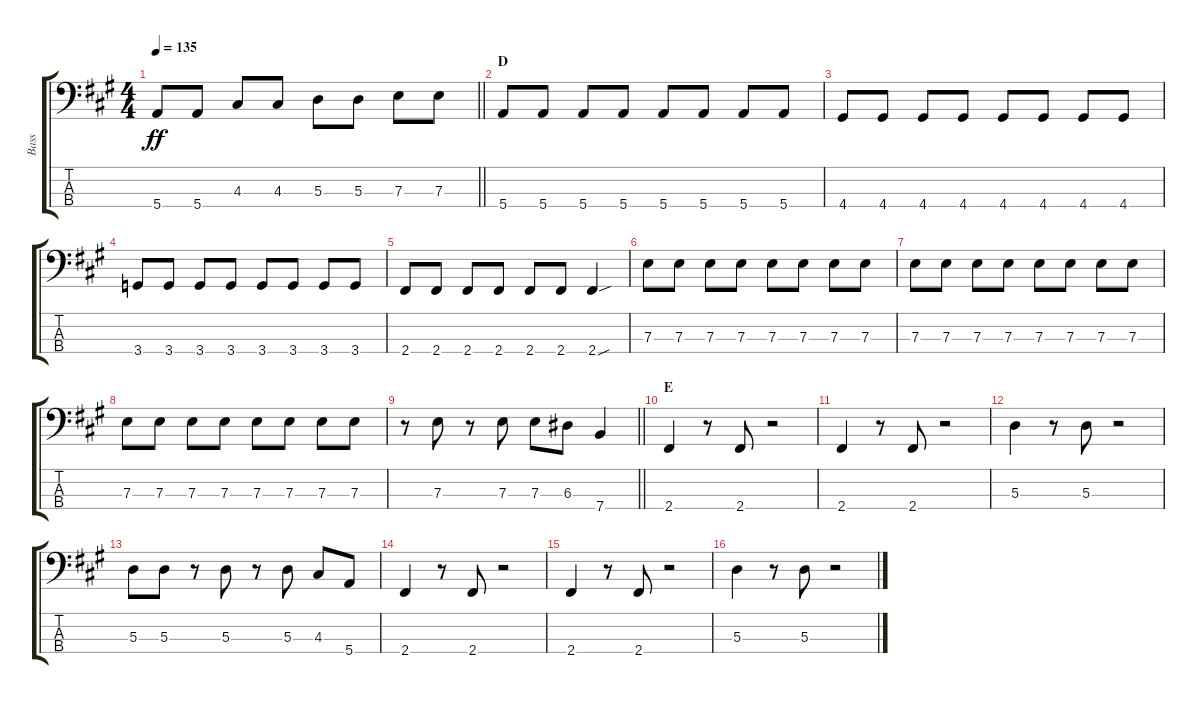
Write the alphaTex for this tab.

\track ("Bass" "Bass") {instrument electricbasspick}
\staff {score tabs}
\tuning (G2 D2 A1 E1) {hide}
\ts (4 4)
\tempo 135
\clef f4
\barLineRight lightlight
\ks a
5.4.8{dy ff} 5.4.8 4.3.8 4.3.8 5.3.8 5.3.8 7.3.8 7.3.8 |
\section ("" "D")
5.4.8 5.4.8 5.4.8 5.4.8 5.4.8 5.4.8 5.4.8 5.4.8 |
4.4.8 4.4.8 4.4.8 4.4.8 4.4.8 4.4.8 4.4.8 4.4.8 |
3.4.8 3.4.8 3.4.8 3.4.8 3.4.8 3.4.8 3.4.8 3.4.8 |
2.4.8 2.4.8 2.4.8 2.4.8 2.4.8 2.4.8 2.4{sou}.4 |
7.3.8 7.3.8 7.3.8 7.3.8 7.3.8 7.3.8 7.3.8 7.3.8 |
7.3.8 7.3.8 7.3.8 7.3.8 7.3.8 7.3.8 7.3.8 7.3.8 |
7.3.8 7.3.8 7.3.8 7.3.8 7.3.8 7.3.8 7.3.8 7.3.8 |
\barLineRight lightlight
r.8 7.3.8 r.8 7.3.8 7.3.8 6.3.8 7.4.4 |
\section ("" "E")
2.4.4 r.8 2.4.8 r.2 |
2.4.4 r.8 2.4.8 r.2 |
5.3.4 r.8 5.3.8 r.2 |
5.3.8 5.3.8 r.8 5.3.8 r.8 5.3.8 4.3.8 5.4.8 |
2.4.4 r.8 2.4.8 r.2 |
2.4.4 r.8 2.4.8 r.2 |
5.3.4 r.8 5.3.8 r.2
